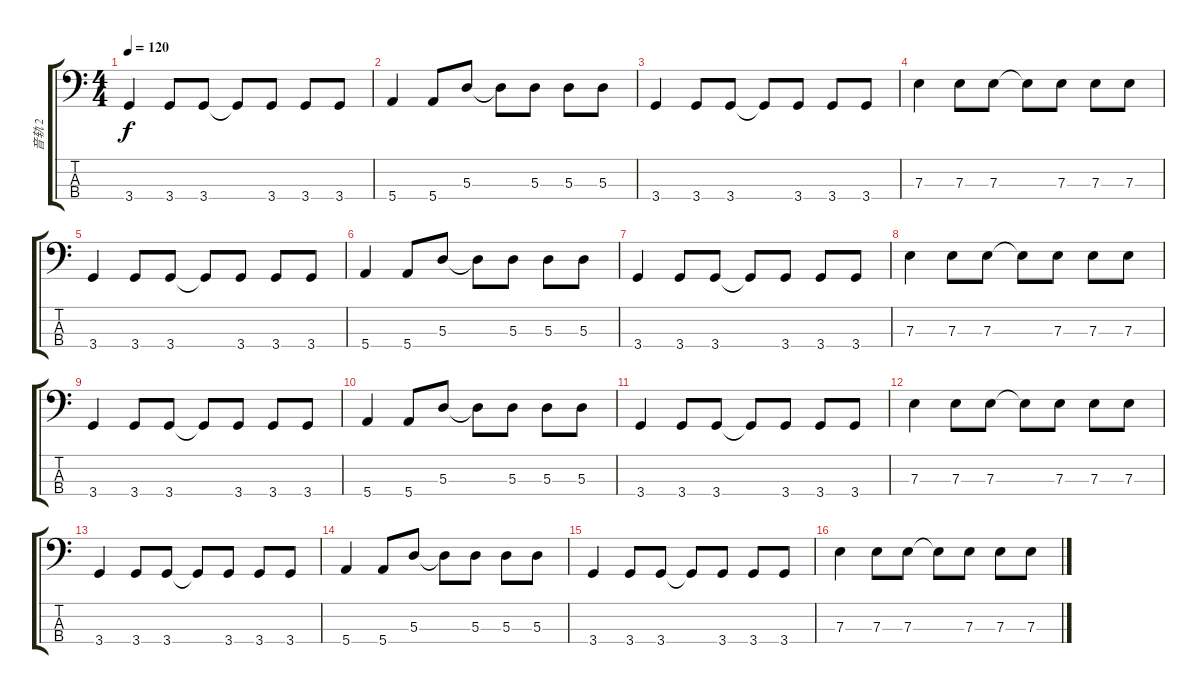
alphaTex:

\track ("音轨 2" "音轨 2") {instrument electricbassfinger}
\staff {score tabs}
\tuning (G2 D2 A1 E1) {hide}
\ts (4 4)
\tempo 120
\clef f4
\ks c
3.4.4{dy f} 3.4.8 3.4.8 3.4{t}.8 3.4.8 3.4.8 3.4.8 |
5.4.4 5.4.8 5.3.8 5.3{t}.8 5.3.8 5.3.8 5.3.8 |
3.4.4 3.4.8 3.4.8 3.4{t}.8 3.4.8 3.4.8 3.4.8 |
7.3.4 7.3.8 7.3.8 7.3{t}.8 7.3.8 7.3.8 7.3.8 |
3.4.4 3.4.8 3.4.8 3.4{t}.8 3.4.8 3.4.8 3.4.8 |
5.4.4 5.4.8 5.3.8 5.3{t}.8 5.3.8 5.3.8 5.3.8 |
3.4.4 3.4.8 3.4.8 3.4{t}.8 3.4.8 3.4.8 3.4.8 |
7.3.4 7.3.8 7.3.8 7.3{t}.8 7.3.8 7.3.8 7.3.8 |
3.4.4 3.4.8 3.4.8 3.4{t}.8 3.4.8 3.4.8 3.4.8 |
5.4.4 5.4.8 5.3.8 5.3{t}.8 5.3.8 5.3.8 5.3.8 |
3.4.4 3.4.8 3.4.8 3.4{t}.8 3.4.8 3.4.8 3.4.8 |
7.3.4 7.3.8 7.3.8 7.3{t}.8 7.3.8 7.3.8 7.3.8 |
3.4.4 3.4.8 3.4.8 3.4{t}.8 3.4.8 3.4.8 3.4.8 |
5.4.4 5.4.8 5.3.8 5.3{t}.8 5.3.8 5.3.8 5.3.8 |
3.4.4 3.4.8 3.4.8 3.4{t}.8 3.4.8 3.4.8 3.4.8 |
7.3.4 7.3.8 7.3.8 7.3{t}.8 7.3.8 7.3.8 7.3.8
